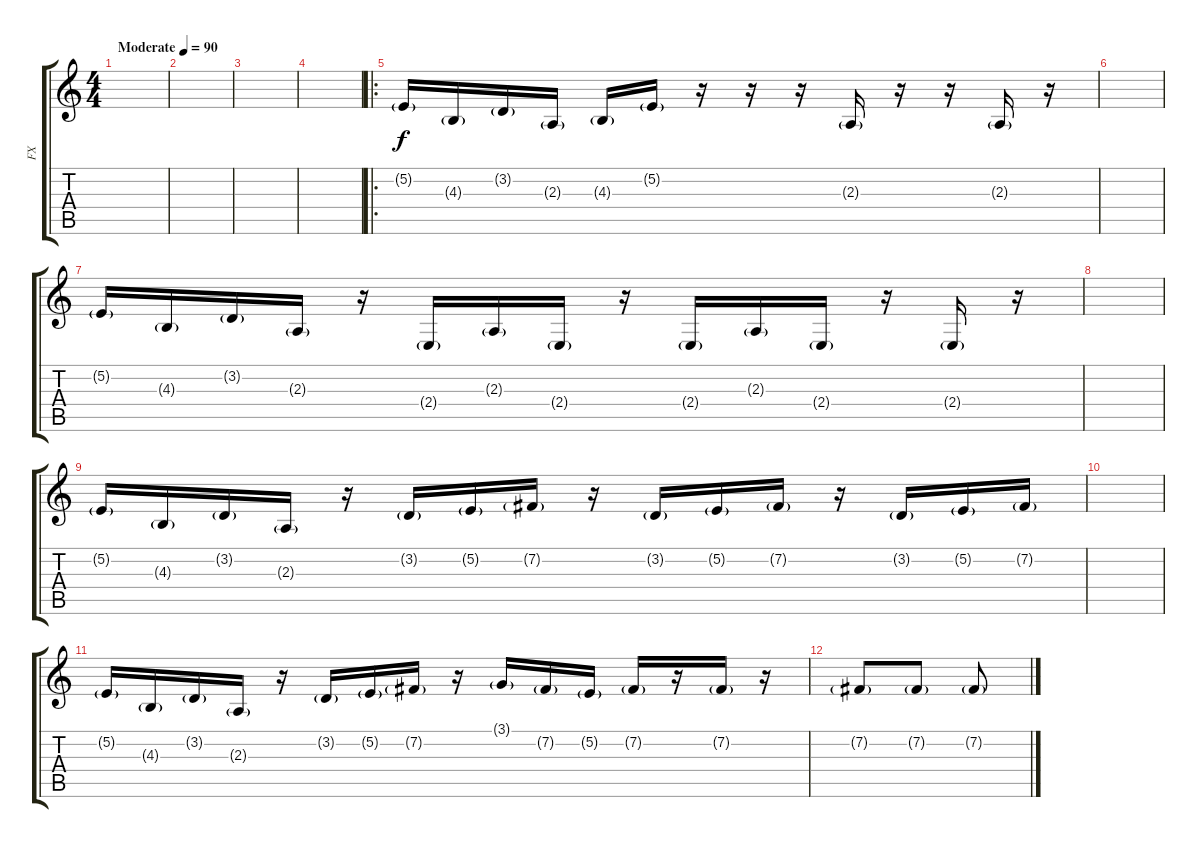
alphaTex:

\track ("FX" "FX") {instrument pad3polysynth}
\staff {score tabs}
\tuning (E4 B3 G3 D3 A2 E2) {hide}
\ts (4 4)
\tempo (90 "Moderate")
\clef g2
\ks c
|
|
|
|
\ro
5.2{g}.16 4.3{g}.16 3.2{g}.16 2.3{g}.16 4.3{g}.16 5.2{g}.16 r.16 r.16 r.16 2.3{g}.16 r.16 r.16 2.3{g}.16 r.16 |
|
5.2{g}.16 4.3{g}.16 3.2{g}.16 2.3{g}.16 r.16 2.4{g}.16 2.3{g}.16 2.4{g}.16 r.16 2.4{g}.16 2.3{g}.16 2.4{g}.16 r.16 2.4{g}.16 r.16 |
|
5.2{g}.16 4.3{g}.16 3.2{g}.16 2.3{g}.16 r.16 3.2{g}.16 5.2{g}.16 7.2{g}.16 r.16 3.2{g}.16 5.2{g}.16 7.2{g}.16 r.16 3.2{g}.16 5.2{g}.16 7.2{g}.16 |
|
5.2{g}.16 4.3{g}.16 3.2{g}.16 2.3{g}.16 r.16 3.2{g}.16 5.2{g}.16 7.2{g}.16 r.16 3.1{g}.16 7.2{g}.16 5.2{g}.16 7.2{g}.16 r.16 7.2{g}.16 r.16 |
7.2{g}.8 7.2{g}.8 7.2{g}.8
